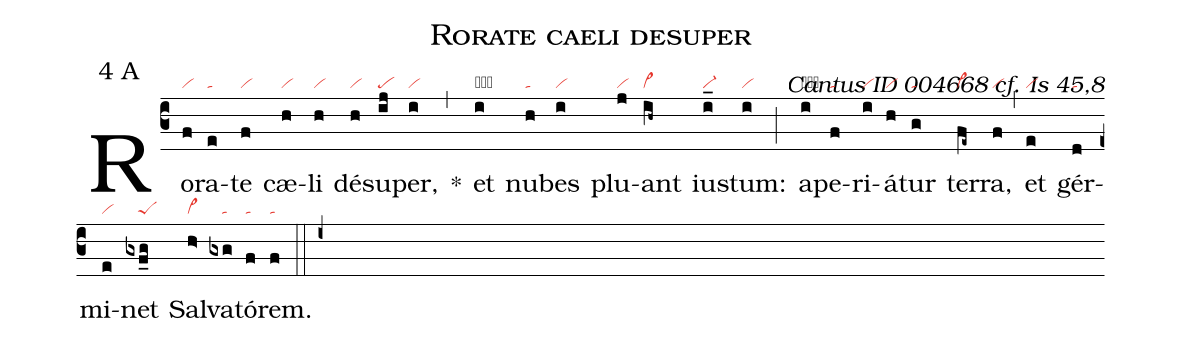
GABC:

name: Rorate caeli desuper;
mode: 4;
mode-differentia: A;
commentary: Cantus ID 004668 cf. Is 45,8;
nabc-lines: 1;
%%
(c3)

Ro(f|vi)ra(e|ta)te(f|vi) cæ(h|vi)li(h|vi) dé(h|vi)su(ij|pe)per,(i|vi) *(,) et(i|“vilsc1) nu(h|ta)bes(i|vi) plu(j|vi)ant(ih~|vi>) iu(i_|vi-)stum:(i|vi) (;) a(i|““vilssta4)pe(f|ta)ri(i|vi)á(h|vi)tur(g|ta) ter(fe~|vi>)ra,(f|vi) (,) et(e|vi) gér(d|ta)mi(e|vi)net(gxf_g|////peS) Sal(h>|vi>)va(gxg|////ta)tó(f|ta)rem.(f|ta)

(::i+)
